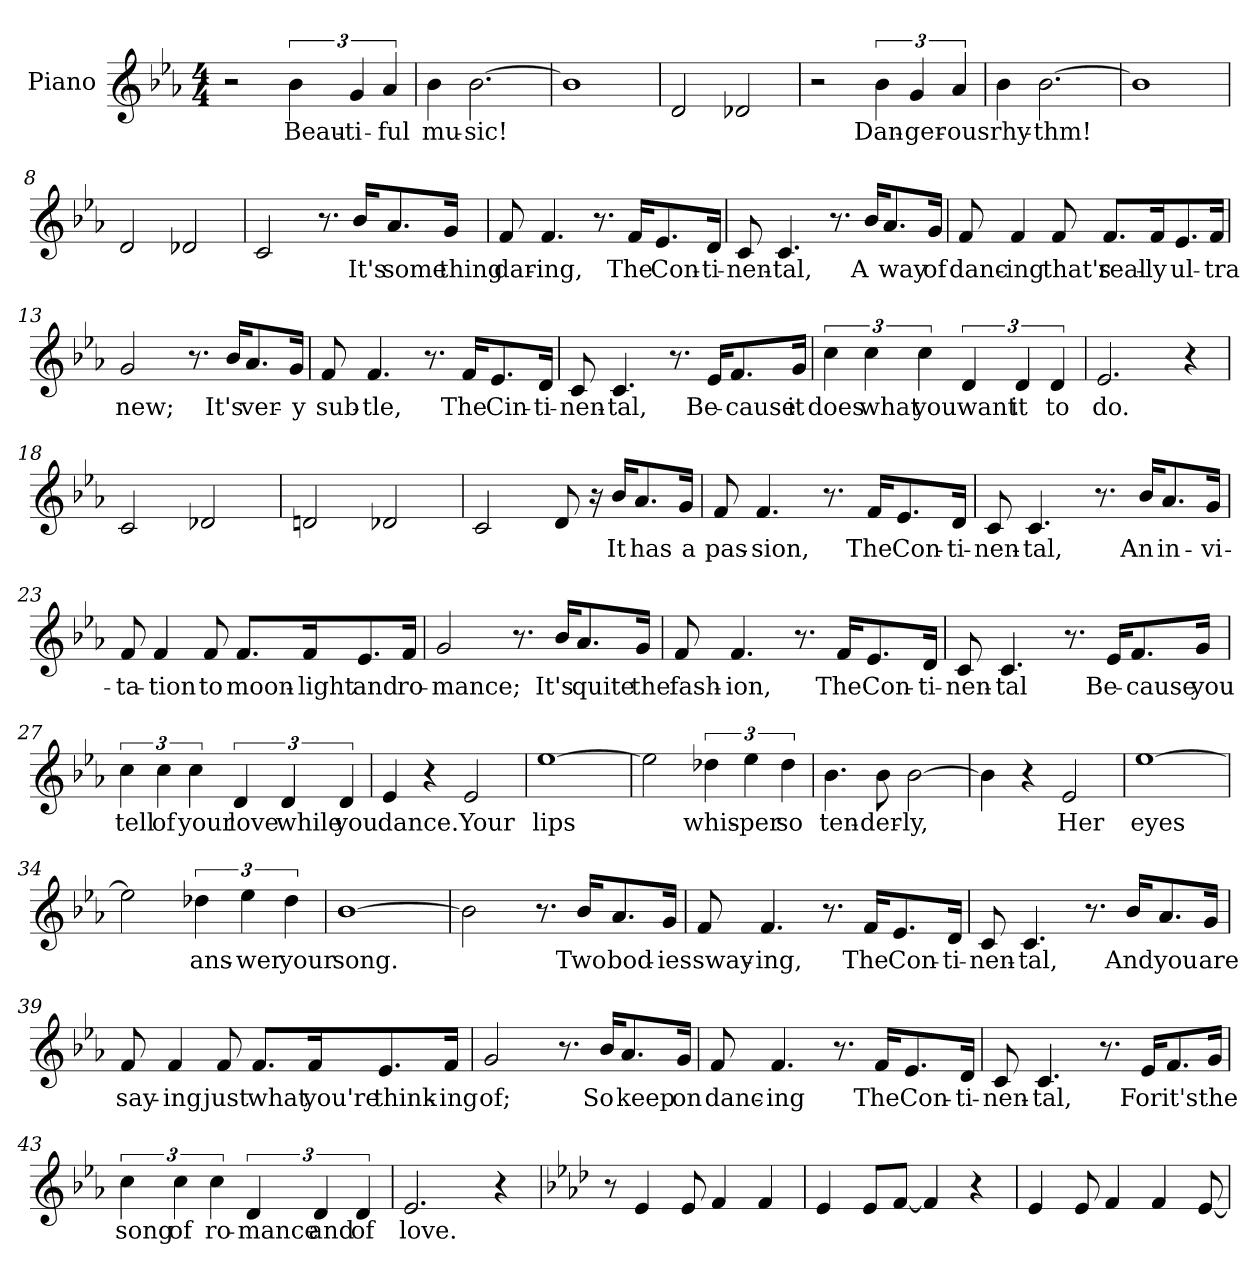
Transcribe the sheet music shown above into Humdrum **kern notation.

**kern	**text
*part1	*part1
*staff1	*staff1
*I"Piano	*
*I'Pno.	*
*clefG2	*
*k[b-e-a-]	*
*E-:	*
*M4/4	*
=1	=1
2r	.
6b-\	Beau-
6g/	-ti-
6a-/	-ful
=2	=2
4b-\	mu-
[2.b-\	-sic!
=3	=3
1b-]	.
=4	=4
2d/	.
2d-X/	.
=5	=5
2r	.
6b-\	Dan-
6g/	-ger-
6a-/	-ous
!!LO:LB:g=z
=6	=6
4b-\	rhy-
[2.b-\	-thm!
=7	=7
1b-]	.
=8	=8
2d/	.
2d-X/	.
=9	=9
2c/	.
8.r	.
16b-/KL	It's
8.a-/	some
16g/Jk	thing
=10	=10
8f/	dar-
4.f/	-ing,
8.r	.
16f/KL	The
8.e-/	Con-
16d/Jk	-ti-
!!LO:LB:g=z
=11	=11
8c/	-nen-
4.c/	-tal,
8.r	.
16b-/KL	A
8.a-/	way
16g/Jk	of
=12	=12
8f/	danc-
4f/	-ing
8f/	that's
8.f/L	real-
16f/K	-ly
8.e-/	ul-
16f/Jk	-tra
=13	=13
2g/	new;
8.r	.
16b-/KL	It's
8.a-/	ver-
16g/Jk	-y
!!LO:LB:g=z
=14	=14
8f/	sub-
4.f/	-tle,
8.r	.
16f/KL	The
8.e-/	Cin-
16d/Jk	-ti-
=15	=15
8c/	-nen-
4.c/	-tal,
8.r	.
16e-/KL	Be-
8.f/	-cause
16g/Jk	it
=16	=16
6cc\	does
6cc\	what
6cc\	you
6d/	want
6d/	it
6d/	to
=17	=17
2.e-/	do.
4r	.
!!LO:LB:g=z
=18	=18
2c/	.
2d-X/	.
=19	=19
2dn/	.
2d-X/	.
=20	=20
2c/	.
8d/	.
16r	.
16b-/KL	It
8.a-/	has
16g/Jk	a
=21	=21
8f/	pas-
4.f/	-sion,
8.r	.
16f/KL	The
8.e-/	Con-
16d/Jk	-ti-
!!LO:LB:g=z
=22	=22
8c/	-nen-
4.c/	-tal,
8.r	.
16b-/KL	An
8.a-/	in-
16g/Jk	-vi-
=23	=23
8f/	-ta-
4f/	-tion
8f/	to
8.f/L	moon-
16f/K	-light
8.e-/	and
16f/Jk	ro-
=24	=24
2g/	-mance;
8.r	.
16b-/KL	It's
8.a-/	quite
16g/Jk	the
!!LO:LB:g=z
=25	=25
8f/	fash-
4.f/	-ion,
8.r	.
16f/KL	The
8.e-/	Con-
16d/Jk	-ti-
=26	=26
8c/	-nen-
4.c/	-tal
8.r	.
16e-/KL	Be-
8.f/	-cause
16g/Jk	you
=27	=27
6cc\	tell
6cc\	of
6cc\	your
6d/	love
6d/	while
6d/	you
!!LO:LB:g=z
=28	=28
4e-/	dance.
4r	.
2e-/	Your
=29	=29
[1ee-	lips
=30	=30
2ee-\]	.
6dd-X\	whis-
6ee-\	-per
6dd-\	so
=31	=31
4.b-\	ten-
8b-\	-der-
[2b-\	-ly,
=32	=32
4b-\]	.
4r	.
2e-/	Her
=33	=33
[1ee-	eyes
=34	=34
2ee-\]	.
6dd-X\	ans-
6ee-\	-wer
6dd-\	your
!!LO:PB:g=z
=35	=35
[1b-	song.
=36	=36
2b-\]	.
8.r	.
16b-/KL	Two
8.a-/	bod-
16g/Jk	-ies
=37	=37
8f/	sway-
4.f/	-ing,
8.r	.
16f/KL	The
8.e-/	Con-
16d/Jk	-ti-
=38	=38
8c/	-nen-
4.c/	-tal,
8.r	.
16b-/KL	And
8.a-/	you
16g/Jk	are
!!LO:LB:g=z
=39	=39
8f/	say-
4f/	-ing
8f/	just
8.f/L	what
16f/K	you're
8.e-/	think-
16f/Jk	-ing
=40	=40
2g/	of;
8.r	.
16b-/KL	So
8.a-/	keep
16g/Jk	on
=41	=41
8f/	danc-
4.f/	-ing
8.r	.
16f/KL	The
8.e-/	Con-
16d/Jk	-ti-
!!LO:LB:g=z
=42	=42
8c/	-nen-
4.c/	-tal,
8.r	.
16e-/KL	For
8.f/	it's
16g/Jk	the
=43	=43
6cc\	song
6cc\	of
6cc\	ro-
6d/	-mance
6d/	and
6d/	of
=44	=44
2.e-/	love.
4r	.
=45	=45
*k[b-e-a-d-]	*
*A-:	*
8r	.
4e-/	.
8e-/	.
4f/	.
4f/	.
!!LO:LB:g=z
=46	=46
4e-/	.
8e-/L	.
[8f/J	.
4f/]	.
4r	.
=47	=47
4e-/	.
8e-/	.
4f/	.
4f/	.
[8e-/	.
=	=
*-	*-
